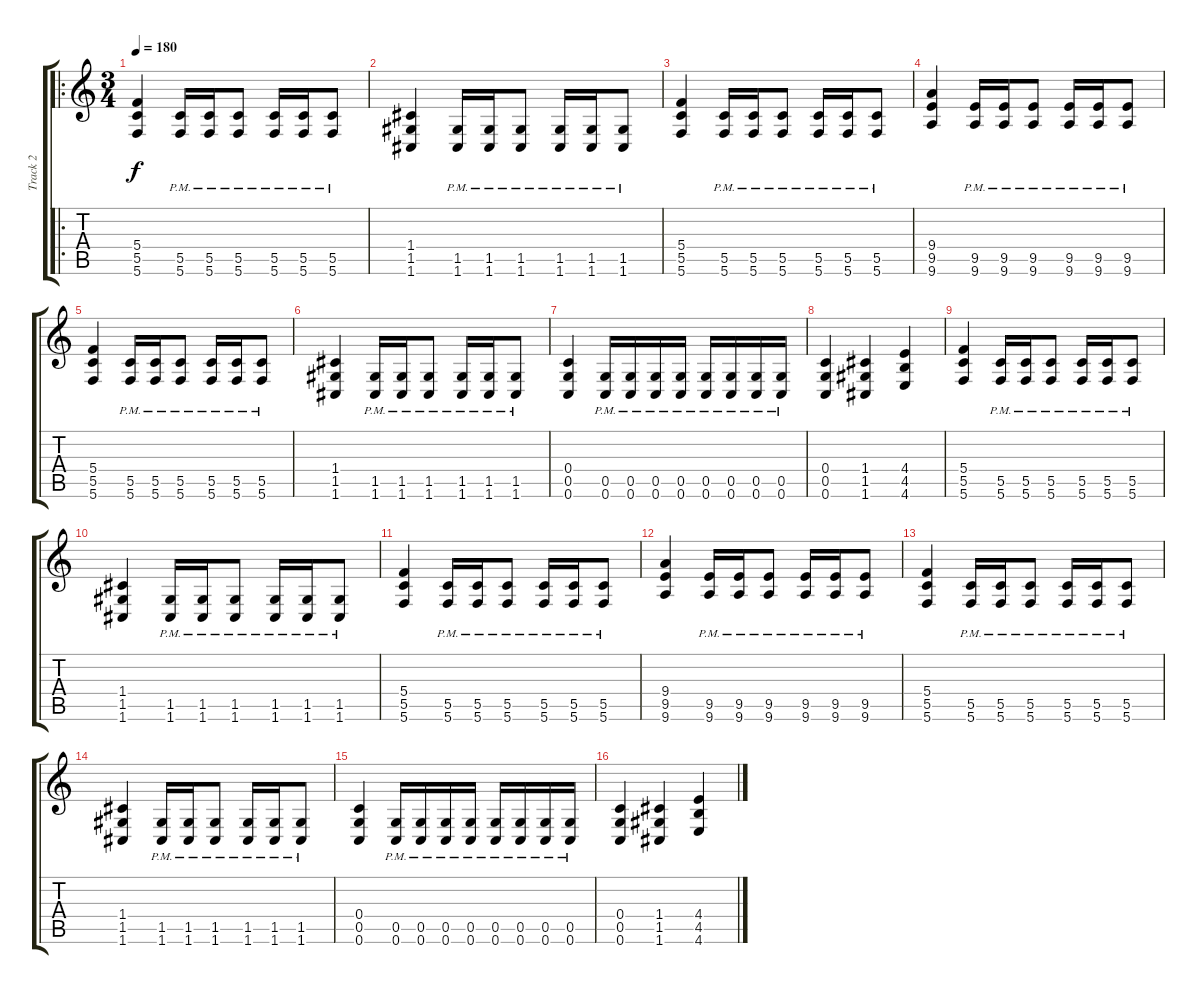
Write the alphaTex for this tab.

\track ("Track 2" "Track 2") {instrument overdrivenguitar}
\staff {score tabs}
\tuning (D4 A3 F3 C3 G2 C2) {hide}
\ro
\ts (3 4)
\tempo 180
\clef g2
\ks c
(5.4 5.5 5.6).4{dy f} (5.5{pm} 5.6{pm}).16 (5.5{pm} 5.6{pm}).16 (5.5{pm} 5.6{pm}).8 (5.5{pm} 5.6{pm}).16 (5.5{pm} 5.6{pm}).16 (5.5{pm} 5.6{pm}).8 |
(1.4 1.5 1.6).4 (1.5{pm} 1.6{pm}).16 (1.5{pm} 1.6{pm}).16 (1.5{pm} 1.6{pm}).8 (1.5{pm} 1.6{pm}).16 (1.5{pm} 1.6{pm}).16 (1.5{pm} 1.6{pm}).8 |
(5.4 5.5 5.6).4 (5.5{pm} 5.6{pm}).16 (5.5{pm} 5.6{pm}).16 (5.5{pm} 5.6{pm}).8 (5.5{pm} 5.6{pm}).16 (5.5{pm} 5.6{pm}).16 (5.5{pm} 5.6{pm}).8 |
(9.4 9.5 9.6).4 (9.5{pm} 9.6{pm}).16 (9.5{pm} 9.6{pm}).16 (9.5{pm} 9.6{pm}).8 (9.5{pm} 9.6{pm}).16 (9.5{pm} 9.6{pm}).16 (9.5{pm} 9.6{pm}).8 |
(5.4 5.5 5.6).4 (5.5{pm} 5.6{pm}).16 (5.5{pm} 5.6{pm}).16 (5.5{pm} 5.6{pm}).8 (5.5{pm} 5.6{pm}).16 (5.5{pm} 5.6{pm}).16 (5.5{pm} 5.6{pm}).8 |
(1.4 1.5 1.6).4 (1.5{pm} 1.6{pm}).16 (1.5{pm} 1.6{pm}).16 (1.5{pm} 1.6{pm}).8 (1.5{pm} 1.6{pm}).16 (1.5{pm} 1.6{pm}).16 (1.5{pm} 1.6{pm}).8 |
(0.4 0.5 0.6).4 (0.5{pm} 0.6{pm}).16 (0.5{pm} 0.6{pm}).16 (0.5{pm} 0.6{pm}).16 (0.5{pm} 0.6{pm}).16 (0.5{pm} 0.6{pm}).16 (0.5{pm} 0.6{pm}).16 (0.5{pm} 0.6{pm}).16 (0.5{pm} 0.6{pm}).16 |
(0.4 0.5 0.6).4 (1.4 1.5 1.6).4 (4.4 4.5 4.6).4 |
(5.4 5.5 5.6).4 (5.5{pm} 5.6{pm}).16 (5.5{pm} 5.6{pm}).16 (5.5{pm} 5.6{pm}).8 (5.5{pm} 5.6{pm}).16 (5.5{pm} 5.6{pm}).16 (5.5{pm} 5.6{pm}).8 |
(1.4 1.5 1.6).4 (1.5{pm} 1.6{pm}).16 (1.5{pm} 1.6{pm}).16 (1.5{pm} 1.6{pm}).8 (1.5{pm} 1.6{pm}).16 (1.5{pm} 1.6{pm}).16 (1.5{pm} 1.6{pm}).8 |
(5.4 5.5 5.6).4 (5.5{pm} 5.6{pm}).16 (5.5{pm} 5.6{pm}).16 (5.5{pm} 5.6{pm}).8 (5.5{pm} 5.6{pm}).16 (5.5{pm} 5.6{pm}).16 (5.5{pm} 5.6{pm}).8 |
(9.4 9.5 9.6).4 (9.5{pm} 9.6{pm}).16 (9.5{pm} 9.6{pm}).16 (9.5{pm} 9.6{pm}).8 (9.5{pm} 9.6{pm}).16 (9.5{pm} 9.6{pm}).16 (9.5{pm} 9.6{pm}).8 |
(5.4 5.5 5.6).4 (5.5{pm} 5.6{pm}).16 (5.5{pm} 5.6{pm}).16 (5.5{pm} 5.6{pm}).8 (5.5{pm} 5.6{pm}).16 (5.5{pm} 5.6{pm}).16 (5.5{pm} 5.6{pm}).8 |
(1.4 1.5 1.6).4 (1.5{pm} 1.6{pm}).16 (1.5{pm} 1.6{pm}).16 (1.5{pm} 1.6{pm}).8 (1.5{pm} 1.6{pm}).16 (1.5{pm} 1.6{pm}).16 (1.5{pm} 1.6{pm}).8 |
(0.4 0.5 0.6).4 (0.5{pm} 0.6{pm}).16 (0.5{pm} 0.6{pm}).16 (0.5{pm} 0.6{pm}).16 (0.5{pm} 0.6{pm}).16 (0.5{pm} 0.6{pm}).16 (0.5{pm} 0.6{pm}).16 (0.5{pm} 0.6{pm}).16 (0.5{pm} 0.6{pm}).16 |
(0.4 0.5 0.6).4 (1.4 1.5 1.6).4 (4.4 4.5 4.6).4
